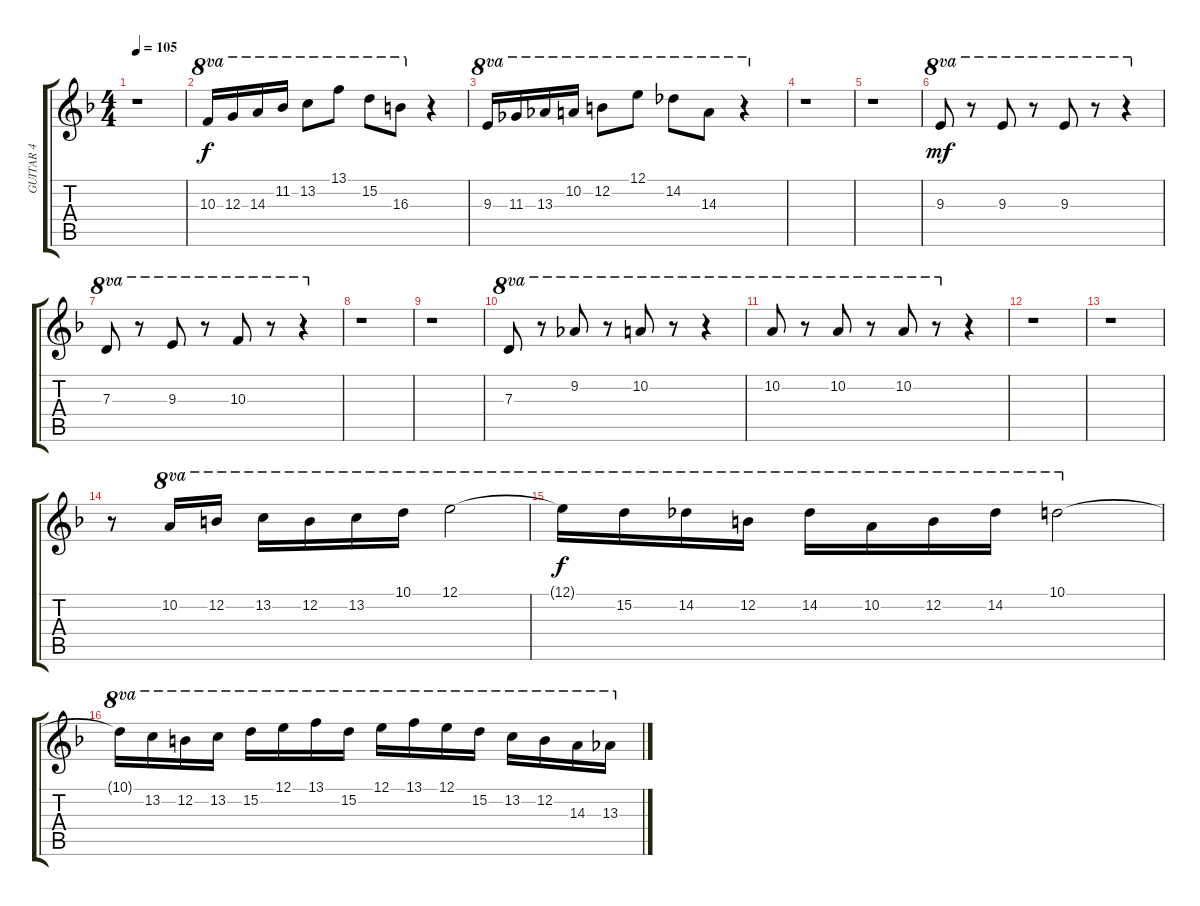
\track ("GUITAR 4" "GUITAR 4") {instrument overdrivenguitar}
\staff {score tabs}
\tuning (E4 B3 G3 D3 A2 E2) {hide}
\ts (4 4)
\tempo 105
\clef g2
\ks dminor
r.1{dy f} |
10.3.16{ot 8va} 12.3.16{ot 8va} 14.3.16{ot 8va} 11.2.16{ot 8va} 13.2.8{ot 8va} 13.1.8{ot 8va} 15.2.8{ot 8va} 16.3.8{ot 8va} r.4 |
9.3.16{ot 8va} 11.3.16{ot 8va} 13.3.16{ot 8va} 10.2.16{ot 8va} 12.2.8{ot 8va} 12.1.8{ot 8va} 14.2.8{ot 8va} 14.3.8{ot 8va} r.4{ot 8va} |
r.1 |
r.1 |
9.3.8{ot 8va dy mf} r.8{ot 8va} 9.3.8{ot 8va} r.8{ot 8va} 9.3.8{ot 8va} r.8{ot 8va} r.4{ot 8va} |
7.3.8{ot 8va} r.8{ot 8va} 9.3.8{ot 8va} r.8{ot 8va} 10.3.8{ot 8va} r.8{ot 8va} r.4{ot 8va} |
r.1 |
r.1 |
7.3.8{ot 8va} r.8{ot 8va} 9.2.8{ot 8va} r.8{ot 8va} 10.2.8{ot 8va} r.8{ot 8va} r.4{ot 8va} |
10.2.8{ot 8va} r.8{ot 8va} 10.2.8{ot 8va} r.8{ot 8va} 10.2.8{ot 8va} r.8{ot 8va} r.4 |
r.1 |
r.1 |
r.8 10.2.16{ot 8va} 12.2.16{ot 8va} 13.2.16{ot 8va} 12.2.16{ot 8va} 13.2.16{ot 8va} 10.1.16{ot 8va} 12.1.2{ot 8va} |
12.1{t}.16{ot 8va dy f} 15.2.16{ot 8va} 14.2.16{ot 8va} 12.2.16{ot 8va} 14.2.16{ot 8va} 10.2.16{ot 8va} 12.2.16{ot 8va} 14.2.16{ot 8va} 10.1.2{ot 8va} |
10.1{t}.16{ot 8va} 13.2.16{ot 8va} 12.2.16{ot 8va} 13.2.16{ot 8va} 15.2.16{ot 8va} 12.1.16{ot 8va} 13.1.16{ot 8va} 15.2.16{ot 8va} 12.1.16{ot 8va} 13.1.16{ot 8va} 12.1.16{ot 8va} 15.2.16{ot 8va} 13.2.16{ot 8va} 12.2.16{ot 8va} 14.3.16{ot 8va} 13.3.16{ot 8va}
